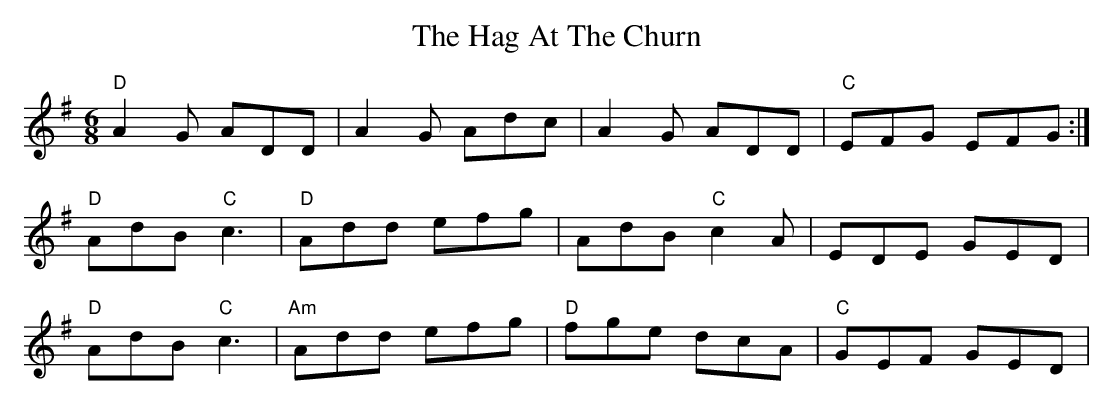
X:1
T:The Hag At The Churn
M:6/8
L:1/8
K:Dmix
"D"A2 G ADD |A2 G Adc |A2 G ADD |"C"EFG EFG :|
"D"AdB "C"c3 |"D"Add efg |AdB "C"c2 A |EDE GED |
"D"AdB "C"c3 |"Am"Add efg |"D"fge dcA |"C"GEF GED |
